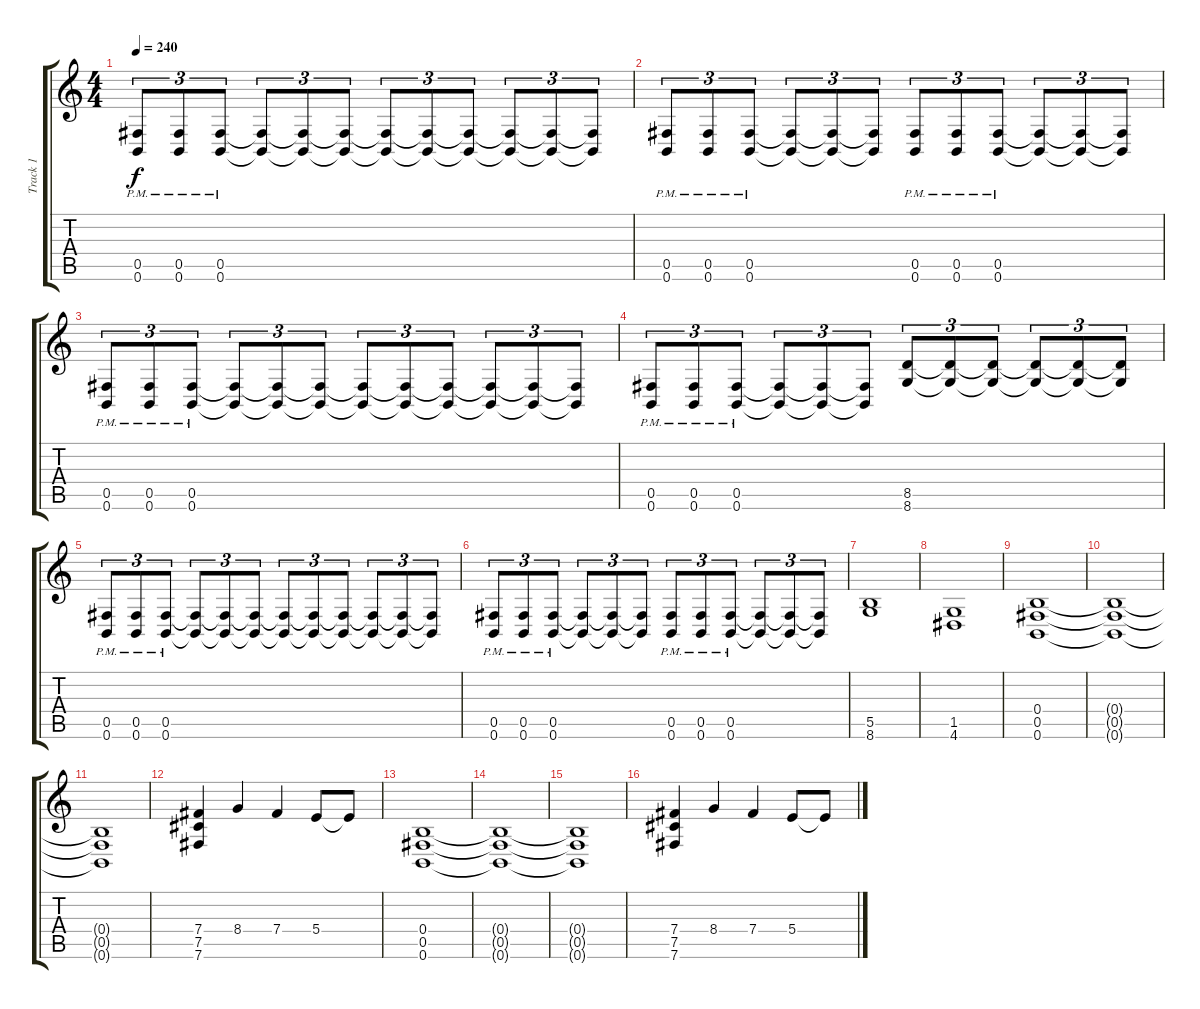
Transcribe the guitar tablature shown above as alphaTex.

\track ("Track 1" "Track 1") {instrument distortionguitar}
\staff {score tabs}
\tuning (Db4 Ab3 E3 B2 Gb2 B1) {hide}
\ts (4 4)
\tempo 240
\clef g2
\ks c
(0.5{pm} 0.6{pm}).8{tu (3 2) dy f} (0.5{pm} 0.6{pm}).8{tu (3 2)} (0.5{pm} 0.6{pm}).8{tu (3 2)} (0.5{t} 0.6{t}).8{tu (3 2)} (0.5{t} 0.6{t}).8{tu (3 2)} (0.5{t} 0.6{t}).8{tu (3 2)} (0.5{t} 0.6{t}).8{tu (3 2)} (0.5{t} 0.6{t}).8{tu (3 2)} (0.5{t} 0.6{t}).8{tu (3 2)} (0.5{t} 0.6{t}).8{tu (3 2)} (0.5{t} 0.6{t}).8{tu (3 2)} (0.5{t} 0.6{t}).8{tu (3 2)} |
(0.5{pm} 0.6{pm}).8{tu (3 2)} (0.5{pm} 0.6{pm}).8{tu (3 2)} (0.5{pm} 0.6{pm}).8{tu (3 2)} (0.5{t} 0.6{t}).8{tu (3 2)} (0.5{t} 0.6{t}).8{tu (3 2)} (0.5{t} 0.6{t}).8{tu (3 2)} (0.5{pm} 0.6{pm}).8{tu (3 2)} (0.5{pm} 0.6{pm}).8{tu (3 2)} (0.5{pm} 0.6{pm}).8{tu (3 2)} (0.5{t} 0.6{t}).8{tu (3 2)} (0.5{t} 0.6{t}).8{tu (3 2)} (0.5{t} 0.6{t}).8{tu (3 2)} |
(0.5{pm} 0.6{pm}).8{tu (3 2)} (0.5{pm} 0.6{pm}).8{tu (3 2)} (0.5{pm} 0.6{pm}).8{tu (3 2)} (0.5{t} 0.6{t}).8{tu (3 2)} (0.5{t} 0.6{t}).8{tu (3 2)} (0.5{t} 0.6{t}).8{tu (3 2)} (0.5{t} 0.6{t}).8{tu (3 2)} (0.5{t} 0.6{t}).8{tu (3 2)} (0.5{t} 0.6{t}).8{tu (3 2)} (0.5{t} 0.6{t}).8{tu (3 2)} (0.5{t} 0.6{t}).8{tu (3 2)} (0.5{t} 0.6{t}).8{tu (3 2)} |
(0.5{pm} 0.6{pm}).8{tu (3 2)} (0.5{pm} 0.6{pm}).8{tu (3 2)} (0.5{pm} 0.6{pm}).8{tu (3 2)} (0.5{t} 0.6{t}).8{tu (3 2)} (0.5{t} 0.6{t}).8{tu (3 2)} (0.5{t} 0.6{t}).8{tu (3 2)} (8.5 8.6).8{tu (3 2)} (8.5{t} 8.6{t}).8{tu (3 2)} (8.5{t} 8.6{t}).8{tu (3 2)} (8.5{t} 8.6{t}).8{tu (3 2)} (8.5{t} 8.6{t}).8{tu (3 2)} (8.5{t} 8.6{t}).8{tu (3 2)} |
(0.5{pm} 0.6{pm}).8{tu (3 2)} (0.5{pm} 0.6{pm}).8{tu (3 2)} (0.5{pm} 0.6{pm}).8{tu (3 2)} (0.5{t} 0.6{t}).8{tu (3 2)} (0.5{t} 0.6{t}).8{tu (3 2)} (0.5{t} 0.6{t}).8{tu (3 2)} (0.5{t} 0.6{t}).8{tu (3 2)} (0.5{t} 0.6{t}).8{tu (3 2)} (0.5{t} 0.6{t}).8{tu (3 2)} (0.5{t} 0.6{t}).8{tu (3 2)} (0.5{t} 0.6{t}).8{tu (3 2)} (0.5{t} 0.6{t}).8{tu (3 2)} |
(0.5{pm} 0.6{pm}).8{tu (3 2)} (0.5{pm} 0.6{pm}).8{tu (3 2)} (0.5{pm} 0.6{pm}).8{tu (3 2)} (0.5{t} 0.6{t}).8{tu (3 2)} (0.5{t} 0.6{t}).8{tu (3 2)} (0.5{t} 0.6{t}).8{tu (3 2)} (0.5{pm} 0.6{pm}).8{tu (3 2)} (0.5{pm} 0.6{pm}).8{tu (3 2)} (0.5{pm} 0.6{pm}).8{tu (3 2)} (0.5{t} 0.6{t}).8{tu (3 2)} (0.5{t} 0.6{t}).8{tu (3 2)} (0.5{t} 0.6{t}).8{tu (3 2)} |
(5.5 8.6).1 |
(1.5 4.6).1 |
(0.4 0.5 0.6).1 |
(0.4{t} 0.5{t} 0.6{t}).1 |
(0.4{t} 0.5{t} 0.6{t}).1 |
(7.4 7.5 7.6).4 8.4.4 7.4.4 5.4.8 5.4{t}.8 |
(0.4 0.5 0.6).1 |
(0.4{t} 0.5{t} 0.6{t}).1 |
(0.4{t} 0.5{t} 0.6{t}).1 |
(7.4 7.5 7.6).4 8.4.4 7.4.4 5.4.8 5.4{t}.8
